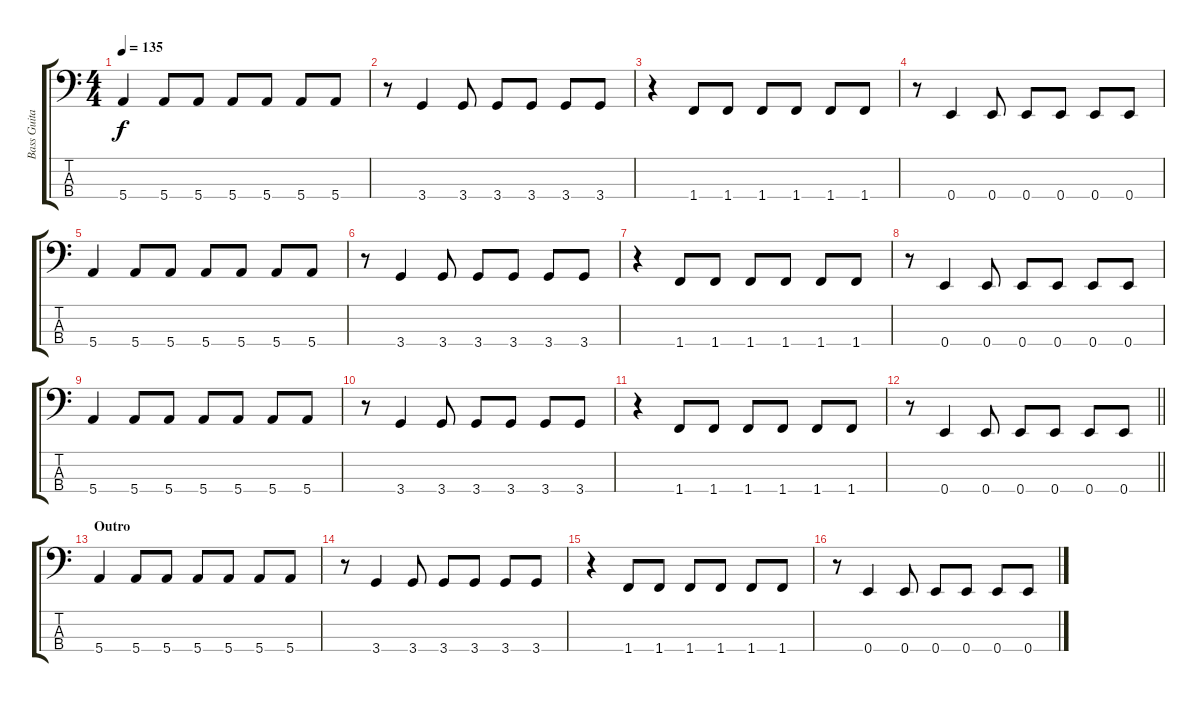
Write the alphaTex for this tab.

\track ("Bass Guitar" "Bass Guita") {instrument electricbassfinger}
\staff {score tabs}
\tuning (G2 D2 A1 E1) {hide}
\ts (4 4)
\tempo 135
\clef f4
\ks c
5.4.4{dy f} 5.4.8 5.4.8 5.4.8 5.4.8 5.4.8 5.4.8 |
r.8 3.4.4 3.4.8 3.4.8 3.4.8 3.4.8 3.4.8 |
r.4 1.4.8 1.4.8 1.4.8 1.4.8 1.4.8 1.4.8 |
r.8 0.4.4 0.4.8 0.4.8 0.4.8 0.4.8 0.4.8 |
5.4.4 5.4.8 5.4.8 5.4.8 5.4.8 5.4.8 5.4.8 |
r.8 3.4.4 3.4.8 3.4.8 3.4.8 3.4.8 3.4.8 |
r.4 1.4.8 1.4.8 1.4.8 1.4.8 1.4.8 1.4.8 |
r.8 0.4.4 0.4.8 0.4.8 0.4.8 0.4.8 0.4.8 |
5.4.4 5.4.8 5.4.8 5.4.8 5.4.8 5.4.8 5.4.8 |
r.8 3.4.4 3.4.8 3.4.8 3.4.8 3.4.8 3.4.8 |
r.4 1.4.8 1.4.8 1.4.8 1.4.8 1.4.8 1.4.8 |
\barLineRight lightlight
r.8 0.4.4 0.4.8 0.4.8 0.4.8 0.4.8 0.4.8 |
\section ("" "Outro")
5.4.4 5.4.8 5.4.8 5.4.8 5.4.8 5.4.8 5.4.8 |
r.8 3.4.4 3.4.8 3.4.8 3.4.8 3.4.8 3.4.8 |
r.4 1.4.8 1.4.8 1.4.8 1.4.8 1.4.8 1.4.8 |
r.8 0.4.4 0.4.8 0.4.8 0.4.8 0.4.8 0.4.8
